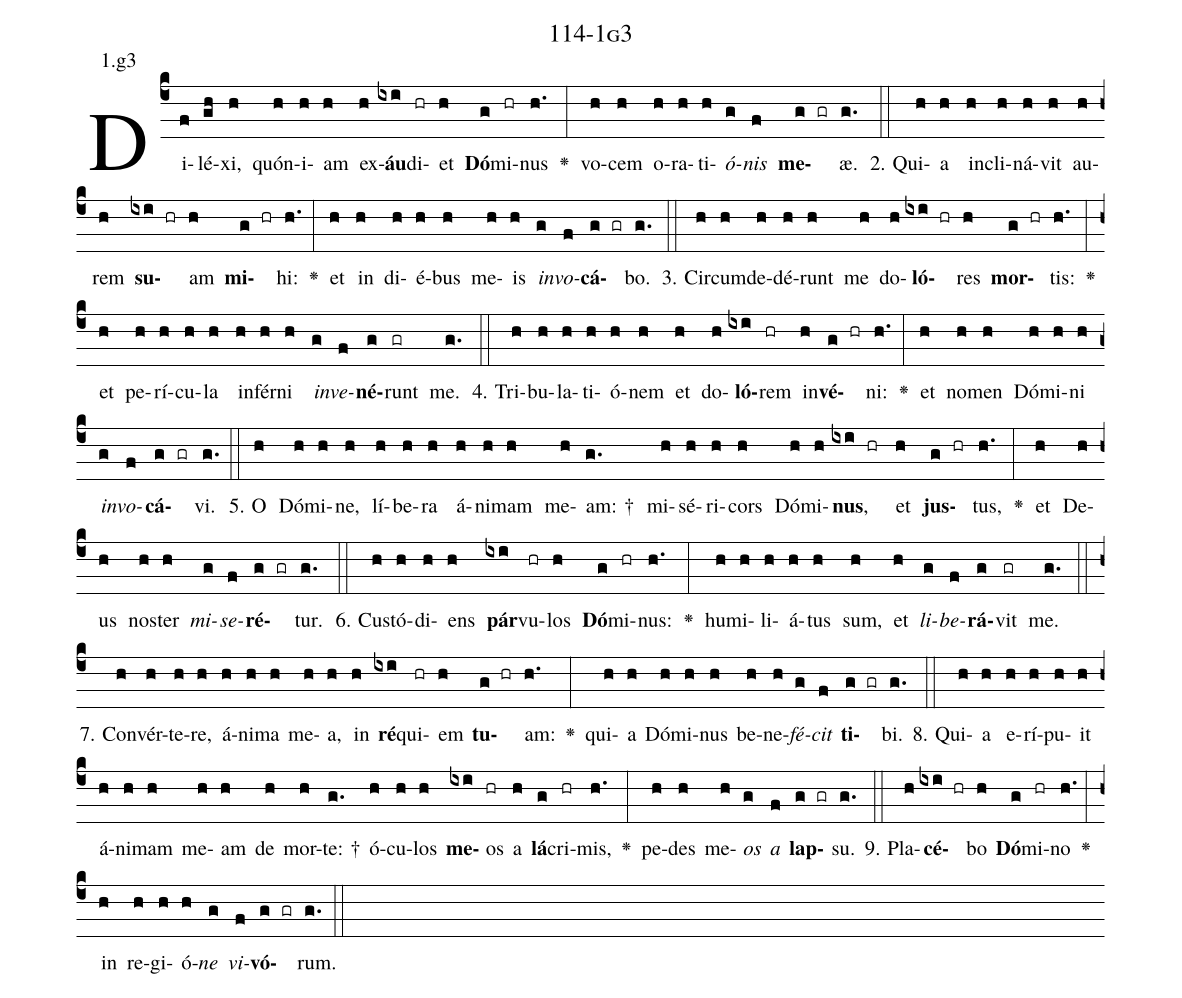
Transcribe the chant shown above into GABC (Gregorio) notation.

name: 114-1g3;
annotation: 1.g3;
%%
(c4)Di(f)lé(gh)xi,(h) quón(h)i(h)am(h) ex(h)<b>áu</b>(ixi)di(hr)et(h) <b>Dó</b>(g)mi(hr)nus(h.) <v>\greheightstar</v>(:) vo(h)cem(h) o(h)ra(h)ti(h)<i>ó</i>(g)<i>nis</i>(f) <b>me</b>(g gr)æ.(g.) (::)
2. Qui(h)a(h) in(h)cli(h)ná(h)vit(h) au(h)rem(h) <b>su</b>(ixi hr)am(h) <b>mi</b>(g hr)hi:(h.) <v>\greheightstar</v>(:) et(h) in(h) di(h)é(h)bus(h) me(h)is(h) <i>in</i>(g)<i>vo</i>(f)<b>cá</b>(g gr)bo.(g.) (::)
3. Cir(h)cum(h)de(h)dé(h)runt(h) me(h) do(h)<b>ló</b>(ixi hr)res(h) <b>mor</b>(g hr)tis:(h.) <v>\greheightstar</v>(:) et(h) pe(h)rí(h)cu(h)la(h) in(h)fér(h)ni(h) <i>in</i>(g)<i>ve</i>(f)<b>né</b>(g)runt(gr) me.(g.) (::)
4. Tri(h)bu(h)la(h)ti(h)ó(h)nem(h) et(h) do(h)<b>ló</b>(ixi)rem(hr) in(h)<b>vé</b>(g hr)ni:(h.) <v>\greheightstar</v>(:) et(h) no(h)men(h) Dó(h)mi(h)ni(h) <i>in</i>(g)<i>vo</i>(f)<b>cá</b>(g gr)vi.(g.) (::)
5. O(h) Dó(h)mi(h)ne,(h) lí(h)be(h)ra(h) á(h)ni(h)mam(h) me(h)am: †(g.) mi(h)sé(h)ri(h)cors(h) Dó(h)mi(h)<b>nus</b>,(ixi hr) et(h) <b>jus</b>(g hr)tus,(h.) <v>\greheightstar</v>(:) et(h) De(h)us(h) nos(h)ter(h) <i>mi</i>(g)<i>se</i>(f)<b>ré</b>(g gr)tur.(g.) (::)
6. Cus(h)tó(h)di(h)ens(h) <b>pár</b>(ixi)vu(hr)los(h) <b>Dó</b>(g)mi(hr)nus:(h.) <v>\greheightstar</v>(:) hu(h)mi(h)li(h)á(h)tus(h) sum,(h) et(h) <i>li</i>(g)<i>be</i>(f)<b>rá</b>(g)vit(gr) me.(g.) (::)
7. Con(h)vér(h)te(h)re,(h) á(h)ni(h)ma(h) me(h)a,(h) in(h) <b>ré</b>(ixi)qui(hr)em(h) <b>tu</b>(g hr)am:(h.) <v>\greheightstar</v>(:) qui(h)a(h) Dó(h)mi(h)nus(h) be(h)ne(h)<i>fé</i>(g)<i>cit</i>(f) <b>ti</b>(g gr)bi.(g.) (::)
8. Qui(h)a(h) e(h)rí(h)pu(h)it(h) á(h)ni(h)mam(h) me(h)am(h) de(h) mor(h)te: †(g.) ó(h)cu(h)los(h) <b>me</b>(ixi)os(hr) a(h) <b>lá</b>(g)cri(hr)mis,(h.) <v>\greheightstar</v>(:) pe(h)des(h) me(h)<i>os</i>(g) <i>a</i>(f) <b>lap</b>(g gr)su.(g.) (::)
9. Pla(h)<b>cé</b>(ixi hr)bo(h) <b>Dó</b>(g)mi(hr)no(h.) <v>\greheightstar</v>(:) in(h) re(h)gi(h)ó(h)<i>ne</i>(g) <i>vi</i>(f)<b>vó</b>(g gr)rum.(g.) (::)
